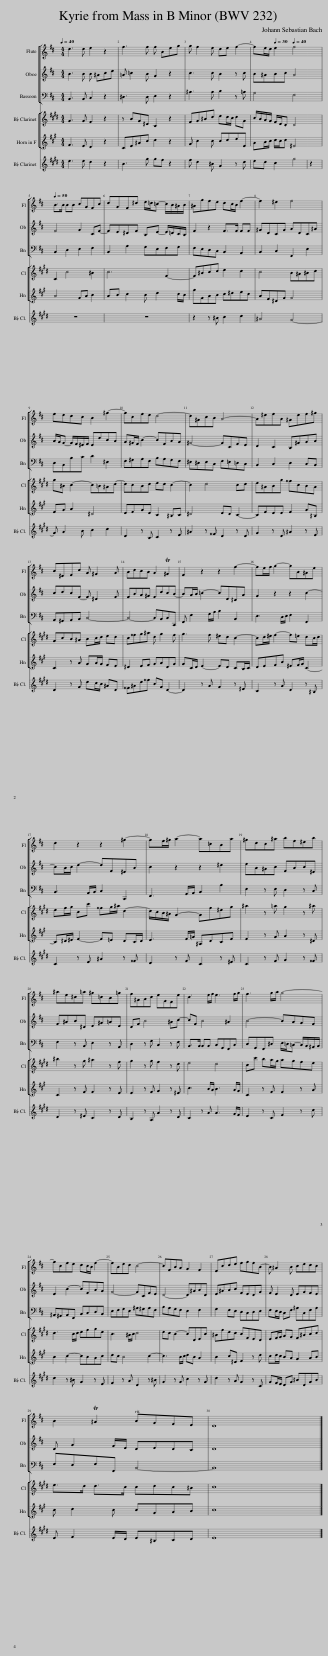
X:1
%%score [ 1 2 3 ] [ 4 5 ] 6
L:1/8
Q:1/4=40
M:4/4
I:linebreak $
K:D
V:1 treble
V:2 treble
V:3 bass
V:4 treble transpose=-2
V:5 treble transpose=-7
V:6 treble transpose=-2
V:1
 d3 d e2 z2 | f3 f f Beg | g f2 e de f2- | fe/d/[Q:1/4=30] e2[Q:1/4=40] f4 | x2 |$ %5
[Q:1/4=50] B>B BB cGFc | dGF^d e/=d/=c- c/B/^A/B/ | ^Agfe dc/B/ f2- | f2 ^e2 f4 |$ fedc B2 ^g2- | %10
 gcfe d4- | d^GcB A4- | A^efA ^Gef^g |$ c^EFd A ^G2 A | BdcB A2 T^G2 | %15
 F2 z2 z2 f2- | fe/f/ g2- gB^Ae |$ d2 z2 z2 ^g2- | gf/^g/ a2- a=cBa | ^gdc^a bf^eb |$ %20
 ^ae^d=a ^g=dc=g | f^ABd eGFe | d3 e/f/ e3 f/g/ | f3 g/a/ g4- |$ gcfe dc/B/ f2- | %25
 fBed c4- | cFBA G2 F2 | Ecde fgfB- | B ^A2 B cedc |$ B2 T^A2[Q:1/4=50] B[Q:1/4=48]G[Q:1/4=46]F[Q:1/4=45]E | %30
[Q:1/4=43] D8 |] %31
V:2
 B3 B B ^Ace | =A =c2 B G2 z2 | c3 c B2 z c | B^ABc A4 | x2 |$ %5
 F4 G2 CF- | FE^DF B,E- E/=D/C/B,/ | F2 z2 F>F FF | ^GDCG ADC^A |$ B/A/G- G/F/^E/F/ EdcB | %10
 A^G/F/ c2- cFBA | ^G4- GCFE | D2 C2 B,^GAB |$ cdcF- F ^E2 F | FBA^G FdcB- | %15
 BA/B/ =c2- cE^DA | G2 z2 z2 c2- |$ cB/c/ d2- dF^EB | c2 z2 z2 ^d2 | eB^Ac FBc^E |$ %20
 F^AB^D E^G=AE | DF B4 ^Ac- | cF B4 ^A2 | B4- BAGF |$ E2 c2- cFBA | %25
 G4- GCFE | D4- D^ABD | E^ABc FEDG | F E2 D EGFE |$ D G2 F/E/ DEDC | %30
 D8 |] %31
V:3
 B,,3 B,, C,2 z2 | ^D,3 D, E,2 z2 | ^A,3 A, B,2 z =A, | G,4 F,4 | x2 |$ %5
 B,,2 D,2 E,2 F,2 | B,,2 A,2 G,E,F,G, | F,E,D,C, B,,2 A,,2 | B,,2 C,2 F,,2 E,2 |$ D,B,,B,C D2 ^E,2 | %10
 F,^G,A,F, B,A,G,F, | ^E,^D,E,C, F,=E,=D,C, | B,,2 C,2 D,2 C,B,, |$ A,,^G,,A,,B,, C,4- | C,4- C,B,,C,C,, | %15
 F,, F,2 G,/A,/ B,2 B,,2 | E,3 D,/E,/ F,2 F,,2 |$ B,,3 A,,/B,,/ C,2 C,,2 | F,,3 G,,/A,,/ B,,2 B,2 | E,2 z E, D,2 z C, |$ %20
 F,2 z B,, E,2 z A,, | D,2 z G, C,2 z F, | B,,>B,, B,,B,, C,G,,F,,C, | D,G,,F,,^D, E,/=D,/=C,- C,/B,,/^A,,/B,,/ |$ ^A,,^G,,A,,F,, B,,C,D,B,, | %25
 E,F,G,E, ^A,^G,A,F, | B,A,G,F, E,2 F,2 | G,2 F,E, D,C,D,E, | F,E,/D,/ C,F, ^A,C,F,A, |$ F,E,F,F,, B,,4- | %30
 B,,8 |] %31
V:4
[K:E] G3 G F2 z2 | z BG^E C2 z2 | FG^Bd ed/c/ dG | c/B/A/G/ F/E/.D D4 | x2 |$ %5
 C2 c4 ^B2 | c6 F2- | F^Bcd e2 d2 | c4 B^A^Bd |$ g^B c2- c=B^Ad- | %10
 dcBd ed c2- | c2 d4 cd | e^ABg ^^fcBA |$ GcB^A Bc/d/ ed | c^^fg^a d g2 f | %15
 g3 f ^ed c2- | cd/^e/ f2- f=e dc/d/ |$ ef/g/ cc' ^^fg/^a/ d2- | d/c/B/^A/ G2- Gf^eg | ^a2 z =a g2 z ^a |$ %20
 ^b2 z g ^a2 z f | g2 z g f2 z d | e4 d4 | cc' ba/g/ agfe |$ d3 c/d/ efge | %25
 c3 ^B/c/ d4 | ed c2- cDEc | ^Bfed cFED | EF/G/ AG F^Bcd |$ e>d d>c cdc^B | %30
 c8 |] %31
V:5
[K:A] F3 E D2 z2 | CE^Ac d2 z2 | G c2 c cdeE | AB/c/ d/c/d ^E4 | x2 |$ %5
 A4 GA B2 | AB c2 B d2 c/B/ | gGAB c^dec | AF^DG G4 |$ FG A2 ^D4 | %10
 EFGE C2 ^B,C | ^D4 ED C2- | CFEE F2 G^B, |$ C2 z A GA/G/ FE | ^D2 EF GADG | %15
 GC/D/ E2- ED CB,/C/ | DEFB ^EF/G/ C2- |$ C^D/^E/ F2- F=E DC/D/ | E3 F/=G/ ^A,DCF | F2 z G A2 z ^D |$ %20
 C2 z F F2 z E | E2 z F G2 z ^E | c3 B/A/ B3 A/G/ | C2 z F F2 z A |$ B2 c2- cBAc | %25
 dc B4 c2- | c3 B/c/ dB A2 | B2 c^E F2 z d | cd/c/ BA G2 AB |$ c d2 c cGAB | %30
 c8 |] %31
V:6
[K:E] e3 e d2 z2 | B3 g gf z2 | f d2 ^B G2 z d | ed c2 g4 | z2 |$ %5
 z8 | z8 | z2 z ^B c2 d2 | ^A4 G4- |$ G A2 B c2 d2 | %10
 D2 z B, C2 z E | ^A2 z ^^F D2 z D | G2 z D ^A2 z E |$ D2 z G dc/B/ ^AD | ^^F^Ad^^f BG D2- | %15
 D2 z A G2 z ^E | C2 z A D2 z ^B, |$ C2 z E ^A2 z ^^F | D2 z F C2 z ^E | C2 z F G2 z ^^F |$ %20
 D2 z ^E C2 z D | B,2 z A, A2 z D | C2 z A A3 G/F/ | E2 z C F2 z c |$ d2 z ^B G2 z E | %25
 F2 z A D2 z ^B | G2 z G c2 z G | d2 z A G2 z C | GF/E/ DG ^BDGB |$ E F2 E/D/ E^B,CD | %30
 E8 |] %31
